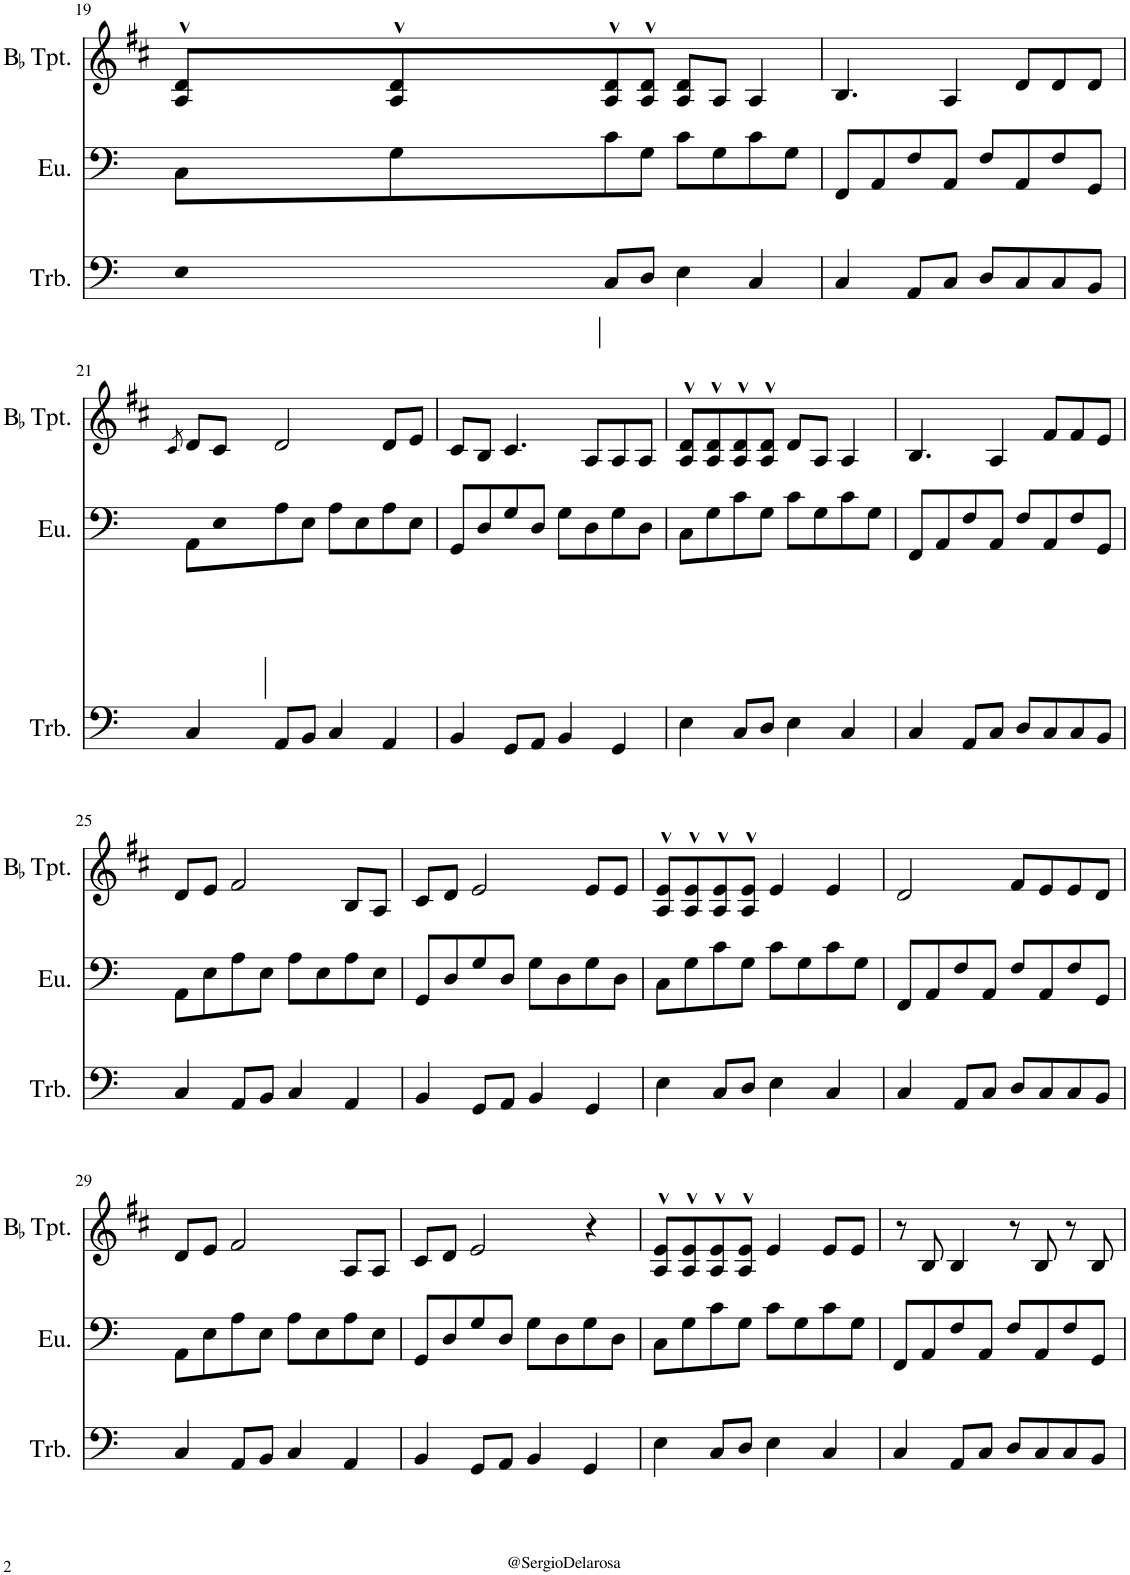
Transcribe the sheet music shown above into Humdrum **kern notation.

**kern	**kern	**kern
*part3	*part2	*part1
*staff3	*staff2	*staff1
*I"Trombone	*I"Euphonium	*I"BaccidentalFlat Trumpet
*I'Trb.	*I'Eu.	*I'BaccidentalFlat Tpt.
!!LO:PB:g=z
*clefF4	*clefF4	*clefG2
*	*	*Trd1c2
*k[]	*k[]	*k[f#c#]
*M4/4	*M4/4	*M4/4
=19	=19	=19
4E\	8C\L	8A/^^ 8d/^^L
.	8G\	8A/^^ 8d/^^
8C/L	8c\	8A/^^ 8d/^^
8D/J	8G\J	8A/^^ 8d/^^J
4E\	8c\L	8A/ 8d/L
.	8G\	8A/J
4C/	8c\	4A/
.	8G\J	.
=20	=20	=20
4C/	8FF/L	4.B/
.	8AA/	.
8AA/L	8F/	.
8C/J	8AA/J	4A/
8D/L	8F/L	.
8C/	8AA/	8d/L
8C/	8F/	8d/
8BB/J	8GG/J	8d/J
!!LO:LB:g=z
=21	=21	=21
.	.	8qc#/
4C/	8AA\L	8d/L
.	8E\	8c#/J
8AA/L	8A\	2d/
8BB/J	8E\J	.
4C/	8A\L	.
.	8E\	.
4AA/	8A\	8d/L
.	8E\J	8e/J
=22	=22	=22
4BB/	8GG/L	8c#/L
.	8D/	8B/J
8GG/L	8G/	4.c#/
8AA/J	8D/J	.
4BB/	8G\L	.
.	8D\	8A/L
4GG/	8G\	8A/
.	8D\J	8A/J
=23	=23	=23
4E\	8C\L	8A/^^ 8d/^^L
.	8G\	8A/^^ 8d/^^
8C/L	8c\	8A/^^ 8d/^^
8D/J	8G\J	8A/^^ 8d/^^J
4E\	8c\L	8d/L
.	8G\	8A/J
4C/	8c\	4A/
.	8G\J	.
=24	=24	=24
4C/	8FF/L	4.B/
.	8AA/	.
8AA/L	8F/	.
8C/J	8AA/J	4A/
8D/L	8F/L	.
8C/	8AA/	8f#/L
8C/	8F/	8f#/
8BB/J	8GG/J	8e/J
!!LO:LB:g=z
=25	=25	=25
4C/	8AA\L	8d/L
.	8E\	8e/J
8AA/L	8A\	2f#/
8BB/J	8E\J	.
4C/	8A\L	.
.	8E\	.
4AA/	8A\	8B/L
.	8E\J	8A/J
=26	=26	=26
4BB/	8GG/L	8c#/L
.	8D/	8d/J
8GG/L	8G/	2e/
8AA/J	8D/J	.
4BB/	8G\L	.
.	8D\	.
4GG/	8G\	8e/L
.	8D\J	8e/J
=27	=27	=27
4E\	8C\L	8A/^^ 8e/^^L
.	8G\	8A/^^ 8e/^^
8C/L	8c\	8A/^^ 8e/^^
8D/J	8G\J	8A/^^ 8e/^^J
4E\	8c\L	4e/
.	8G\	.
4C/	8c\	4e/
.	8G\J	.
=28	=28	=28
4C/	8FF/L	2d/
.	8AA/	.
8AA/L	8F/	.
8C/J	8AA/J	.
8D/L	8F/L	8f#/L
8C/	8AA/	8e/
8C/	8F/	8e/
8BB/J	8GG/J	8d/J
!!LO:LB:g=z
=29	=29	=29
4C/	8AA\L	8d/L
.	8E\	8e/J
8AA/L	8A\	2f#/
8BB/J	8E\J	.
4C/	8A\L	.
.	8E\	.
4AA/	8A\	8A/L
.	8E\J	8A/J
=30	=30	=30
4BB/	8GG/L	8c#/L
.	8D/	8d/J
8GG/L	8G/	2e/
8AA/J	8D/J	.
4BB/	8G\L	.
.	8D\	.
4GG/	8G\	4r
.	8D\J	.
=31	=31	=31
4E\	8C\L	8A/^^ 8e/^^L
.	8G\	8A/^^ 8e/^^
8C/L	8c\	8A/^^ 8e/^^
8D/J	8G\J	8A/^^ 8e/^^J
4E\	8c\L	4e/
.	8G\	.
4C/	8c\	8e/L
.	8G\J	8e/J
=32	=32	=32
4C/	8FF/L	8r
.	8AA/	8B/
8AA/L	8F/	4B/
8C/J	8AA/J	.
8D/L	8F/L	8r
8C/	8AA/	8B/
8C/	8F/	8r
8BB/J	8GG/J	8B/
=	=	=
*-	*-	*-
